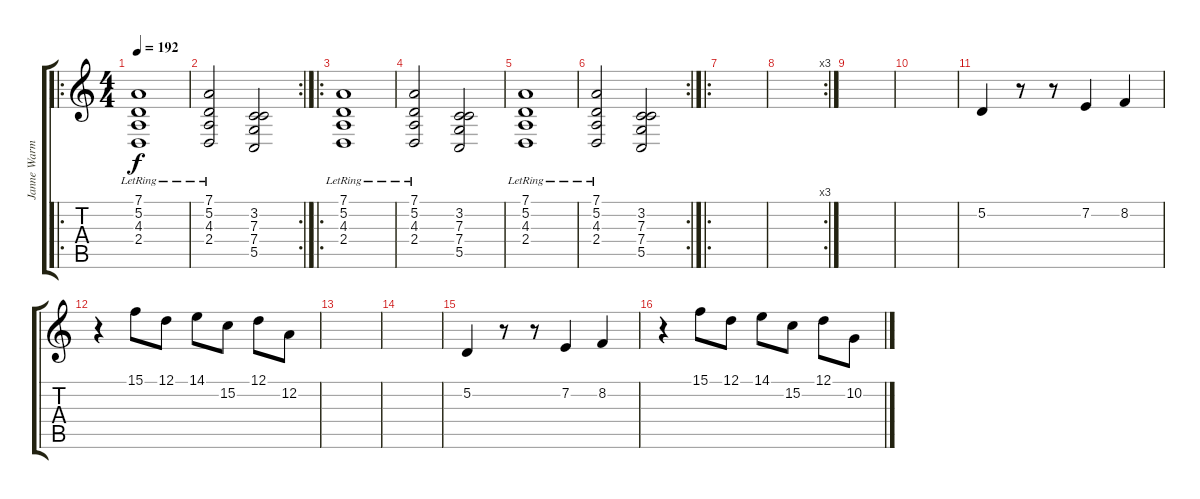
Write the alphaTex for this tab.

\track ("Janne Warman " "Janne Warm") {instrument stringensemble1}
\staff {score tabs}
\tuning (D4 A3 F3 C3 G2 D2) {hide}
\ro
\ts (4 4)
\tempo 192
\clef g2
\ks c
(7.1{lr} 5.2 4.3 2.4).1{dy f instrument stringensemble1} |
\rc 2
(7.1 5.2 4.3{lr} 2.4).2 (3.2 7.3 7.4 5.5).2 |
\ro
(7.1{lr} 5.2 4.3 2.4).1 |
(7.1 5.2 4.3{lr} 2.4).2 (3.2 7.3 7.4 5.5).2 |
(7.1{lr} 5.2 4.3 2.4).1 |
\rc 2
(7.1 5.2 4.3{lr} 2.4).2 (3.2 7.3 7.4 5.5).2 |
\ro
|
\rc 3
|
|
|
5.2.4 r.8 r.8 7.2.4 8.2.4 |
r.4 15.1.8 12.1.8 14.1.8 15.2.8 12.1.8 12.2.8 |
|
|
5.2.4 r.8 r.8 7.2.4 8.2.4 |
r.4 15.1.8 12.1.8 14.1.8 15.2.8 12.1.8 10.2.8
